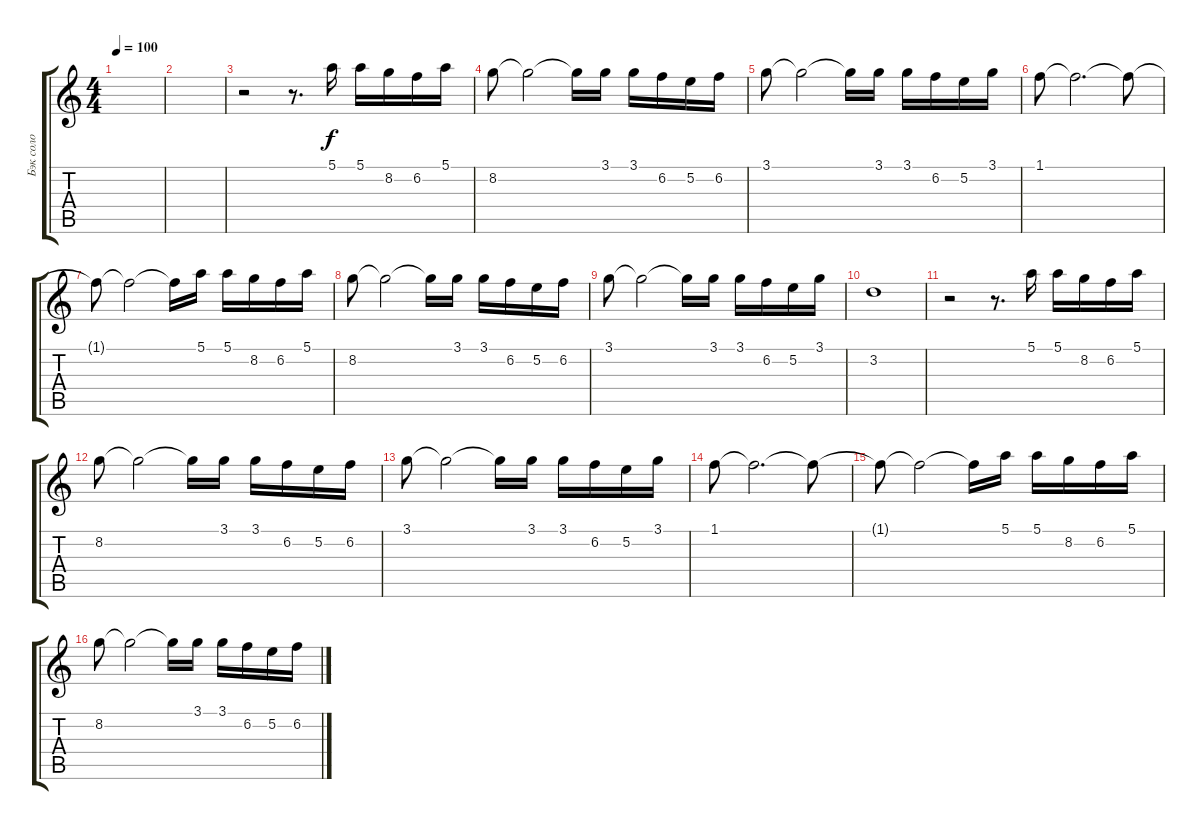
\track ("Бэк соло" "Бэк соло") {instrument acousticguitarsteel}
\staff {score tabs}
\tuning (E4 B3 G3 D3 A2 E2) {hide}
\ts (4 4)
\tempo 100
\clef g2
\ks c
|
|
r.2 r.8{d} 5.1.16 5.1.16 8.2.16 6.2.16 5.1.16 |
8.2.8 8.2{t}.2 8.2{t}.16 3.1.16 3.1.16 6.2.16 5.2.16 6.2.16 |
3.1.8 3.1{t}.2 3.1{t}.16 3.1.16 3.1.16 6.2.16 5.2.16 3.1.16 |
1.1.8 1.1{t}.2{d} 1.1{t}.8 |
1.1{t}.8 1.1{t}.2 1.1{t}.16 5.1.16 5.1.16 8.2.16 6.2.16 5.1.16 |
8.2.8 8.2{t}.2 8.2{t}.16 3.1.16 3.1.16 6.2.16 5.2.16 6.2.16 |
3.1.8 3.1{t}.2 3.1{t}.16 3.1.16 3.1.16 6.2.16 5.2.16 3.1.16 |
3.2.1 |
r.2 r.8{d} 5.1.16 5.1.16 8.2.16 6.2.16 5.1.16 |
8.2.8 8.2{t}.2 8.2{t}.16 3.1.16 3.1.16 6.2.16 5.2.16 6.2.16 |
3.1.8 3.1{t}.2 3.1{t}.16 3.1.16 3.1.16 6.2.16 5.2.16 3.1.16 |
1.1.8 1.1{t}.2{d} 1.1{t}.8 |
1.1{t}.8 1.1{t}.2 1.1{t}.16 5.1.16 5.1.16 8.2.16 6.2.16 5.1.16 |
8.2.8 8.2{t}.2 8.2{t}.16 3.1.16 3.1.16 6.2.16 5.2.16 6.2.16
